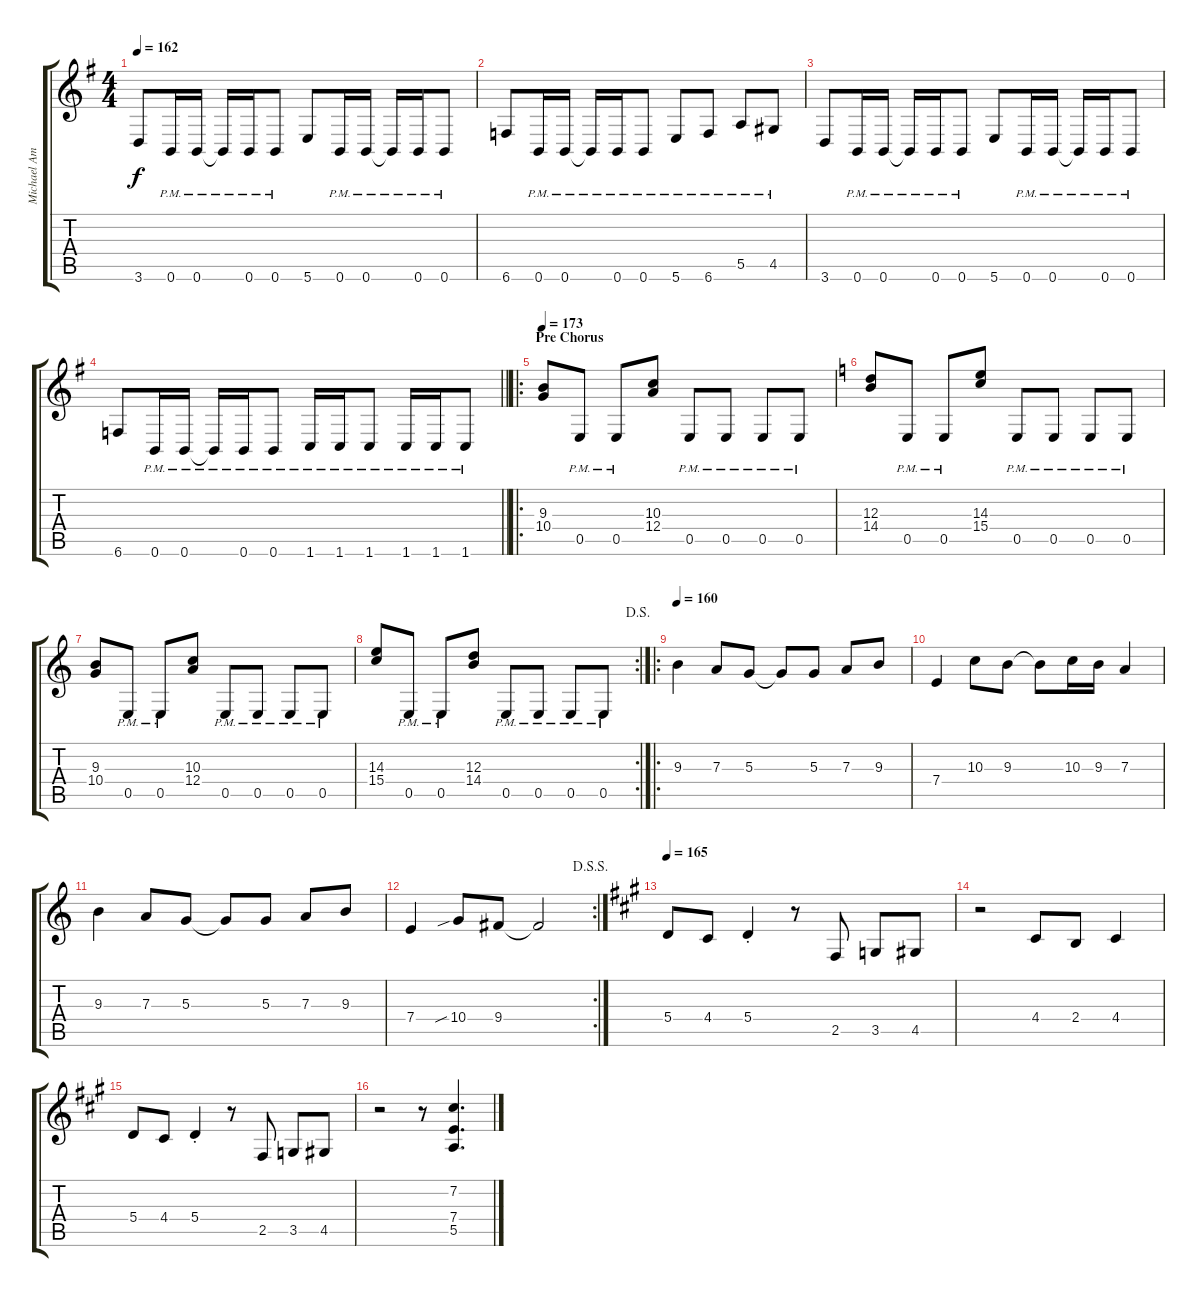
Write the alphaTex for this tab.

\track ("Michael Amott" "Michael Am") {instrument distortionguitar}
\staff {score tabs}
\tuning (B3 Gb3 D3 A2 E2 B1) {hide}
\ts (4 4)
\tempo 162
\clef g2
\ks g
3.6.8{dy f} 0.6{pm}.16 0.6{pm}.16 0.6{pm t}.16 0.6{pm}.16 0.6{pm}.8 5.6.8 0.6{pm}.16 0.6{pm}.16 0.6{pm t}.16 0.6{pm}.16 0.6{pm}.8 |
6.6.8 0.6{pm}.16 0.6{pm}.16 0.6{pm t}.16 0.6{pm}.16 0.6{pm}.8 5.6{pm}.8 6.6{pm}.8 5.5{pm}.8 4.5{pm}.8 |
3.6.8 0.6{pm}.16 0.6{pm}.16 0.6{pm t}.16 0.6{pm}.16 0.6{pm}.8 5.6.8 0.6{pm}.16 0.6{pm}.16 0.6{pm t}.16 0.6{pm}.16 0.6{pm}.8 |
\barLineRight lightlight
6.6.8 0.6{pm}.16 0.6{pm}.16 0.6{pm t}.16 0.6{pm}.16 0.6{pm}.8 1.6{pm}.16 1.6{pm}.16 1.6{pm}.8 1.6{pm}.16 1.6{pm}.16 1.6{pm}.8 |
\ro
\section ("" "Pre Chorus")
\tempo 173
(9.3 10.4).8 0.5{pm}.8 0.5{pm}.8 (10.3 12.4).8 0.5{pm}.8 0.5{pm}.8 0.5{pm}.8 0.5{pm}.8 |
\ks c
(12.3 14.4).8 0.5{pm}.8 0.5{pm}.8 (14.3 15.4).8 0.5{pm}.8 0.5{pm}.8 0.5{pm}.8 0.5{pm}.8 |
(9.3 10.4).8 0.5{pm}.8 0.5{pm}.8 (10.3 12.4).8 0.5{pm}.8 0.5{pm}.8 0.5{pm}.8 0.5{pm}.8 |
\rc 2
\jump dalsegno
(14.3 15.4).8 0.5{pm}.8 0.5{pm}.8 (12.3 14.4).8 0.5{pm}.8 0.5{pm}.8 0.5{pm}.8 0.5{pm}.8 |
\ro
\tempo 160
9.3.4 7.3.8 5.3.8 5.3{t}.8 5.3.8 7.3.8 9.3.8 |
7.4.4 10.3.8 9.3.8 9.3{t}.8 10.3.16 9.3.16 7.3.4 |
9.3.4 7.3.8 5.3.8 5.3{t}.8 5.3.8 7.3.8 9.3.8 |
\rc 2
\jump dalsegnosegno
7.4.4 10.4{sib}.8 9.4.8 9.4{t}.2 |
\tempo 165
\ks a
5.4.8 4.4.8 5.4{st}.4 r.8 2.5.8 3.5.8 4.5.8 |
r.2 4.4.8 2.4.8 4.4.4 |
5.4.8 4.4.8 5.4{st}.4 r.8 2.5.8 3.5.8 4.5.8 |
r.2 r.8 (7.2 7.4 5.5).4{d}
